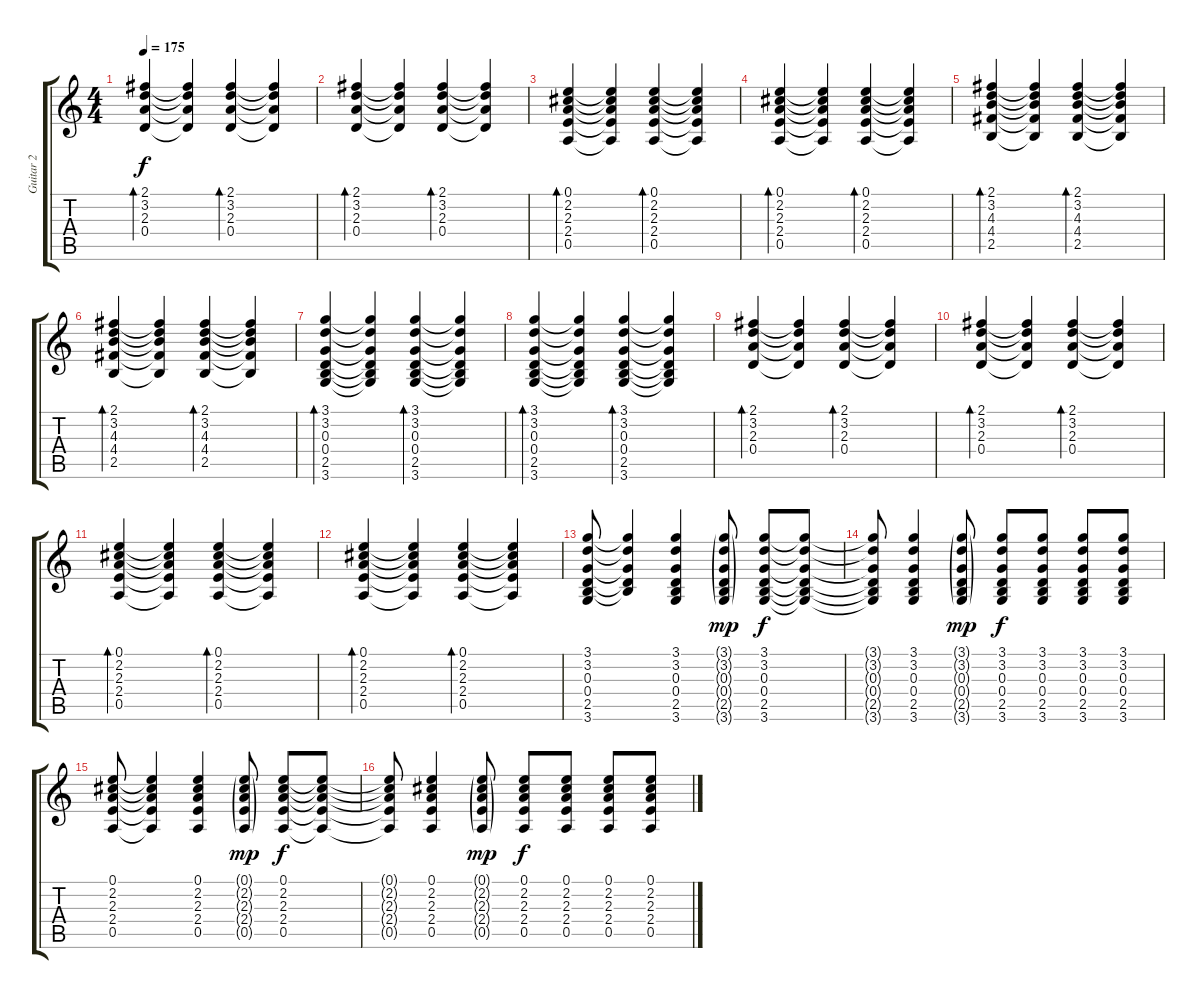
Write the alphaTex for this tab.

\track ("Guitar 2" "Guitar 2") {instrument distortionguitar}
\staff {score tabs}
\tuning (E4 B3 G3 D3 A2 E2) {hide}
\ts (4 4)
\tempo 175
\clef g2
\ks c
(2.1 3.2 2.3 0.4).4{bd 60 dy f} (2.1{t} 3.2{t} 2.3{t} 0.4{t}).4 (2.1 3.2 2.3 0.4).4{bd 60} (2.1{t} 3.2{t} 2.3{t} 0.4{t}).4 |
(2.1 3.2 2.3 0.4).4{bd 60} (2.1{t} 3.2{t} 2.3{t} 0.4{t}).4 (2.1 3.2 2.3 0.4).4{bd 60} (2.1{t} 3.2{t} 2.3{t} 0.4{t}).4 |
(0.1 2.2 2.3 2.4 0.5).4{bd 60} (0.1{t} 2.2{t} 2.3{t} 2.4{t} 0.5{t}).4 (0.1 2.2 2.3 2.4 0.5).4{bd 60} (0.1{t} 2.2{t} 2.3{t} 2.4{t} 0.5{t}).4 |
(0.1 2.2 2.3 2.4 0.5).4{bd 60} (0.1{t} 2.2{t} 2.3{t} 2.4{t} 0.5{t}).4 (0.1 2.2 2.3 2.4 0.5).4{bd 60} (0.1{t} 2.2{t} 2.3{t} 2.4{t} 0.5{t}).4 |
(2.1 3.2 4.3 4.4 2.5).4{bd 60} (2.1{t} 3.2{t} 4.3{t} 4.4{t} 2.5{t}).4 (2.1 3.2 4.3 4.4 2.5).4{bd 60} (2.1{t} 3.2{t} 4.3{t} 4.4{t} 2.5{t}).4 |
(2.1 3.2 4.3 4.4 2.5).4{bd 60} (2.1{t} 3.2{t} 4.3{t} 4.4{t} 2.5{t}).4 (2.1 3.2 4.3 4.4 2.5).4{bd 60} (2.1{t} 3.2{t} 4.3{t} 4.4{t} 2.5{t}).4 |
(3.1 3.2 0.3 0.4 2.5 3.6).4{bd 60} (3.1{t} 3.2{t} 0.3{t} 0.4{t} 2.5{t} 3.6{t}).4 (3.1 3.2 0.3 0.4 2.5 3.6).4{bd 60} (3.1{t} 3.2{t} 0.3{t} 0.4{t} 2.5{t} 3.6{t}).4 |
(3.1 3.2 0.3 0.4 2.5 3.6).4{bd 60} (3.1{t} 3.2{t} 0.3{t} 0.4{t} 2.5{t} 3.6{t}).4 (3.1 3.2 0.3 0.4 2.5 3.6).4{bd 60} (3.1{t} 3.2{t} 0.3{t} 0.4{t} 2.5{t} 3.6{t}).4 |
(2.1 3.2 2.3 0.4).4{bd 60} (2.1{t} 3.2{t} 2.3{t} 0.4{t}).4 (2.1 3.2 2.3 0.4).4{bd 60} (2.1{t} 3.2{t} 2.3{t} 0.4{t}).4 |
(2.1 3.2 2.3 0.4).4{bd 60} (2.1{t} 3.2{t} 2.3{t} 0.4{t}).4 (2.1 3.2 2.3 0.4).4{bd 60} (2.1{t} 3.2{t} 2.3{t} 0.4{t}).4 |
(0.1 2.2 2.3 2.4 0.5).4{bd 60} (0.1{t} 2.2{t} 2.3{t} 2.4{t} 0.5{t}).4 (0.1 2.2 2.3 2.4 0.5).4{bd 60} (0.1{t} 2.2{t} 2.3{t} 2.4{t} 0.5{t}).4 |
(0.1 2.2 2.3 2.4 0.5).4{bd 60} (0.1{t} 2.2{t} 2.3{t} 2.4{t} 0.5{t}).4 (0.1 2.2 2.3 2.4 0.5).4{bd 60} (0.1{t} 2.2{t} 2.3{t} 2.4{t} 0.5{t}).4 |
(3.1 3.2 0.3 0.4 2.5 3.6).8 (3.1{t} 3.2{t} 0.3{t} 0.4{t} 2.5{t}).4 (3.1 3.2 0.3 0.4 2.5 3.6).4 (3.1{g} 3.2{g} 0.3{g} 0.4{g} 2.5{g} 3.6{g}).8{dy mp} (3.1 3.2 0.3 0.4 2.5 3.6).8{dy f} (3.1{t} 3.2{t} 0.3{t} 0.4{t} 2.5{t} 3.6{t}).8 |
(3.1{t} 3.2{t} 0.3{t} 0.4{t} 2.5{t} 3.6{t}).8 (3.1 3.2 0.3 0.4 2.5 3.6).4 (3.1{g} 3.2{g} 0.3{g} 0.4{g} 2.5{g} 3.6{g}).8{dy mp} (3.1 3.2 0.3 0.4 2.5 3.6).8{dy f} (3.1 3.2 0.3 0.4 2.5 3.6).8 (3.1 3.2 0.3 0.4 2.5 3.6).8 (3.1 3.2 0.3 0.4 2.5 3.6).8 |
(0.1 2.2 2.3 2.4 0.5).8 (0.1{t} 2.2{t} 2.3{t} 2.4{t} 0.5{t}).4 (0.1 2.2 2.3 2.4 0.5).4 (0.1{g} 2.2{g} 2.3{g} 2.4{g} 0.5{g}).8{dy mp} (0.1 2.2 2.3 2.4 0.5).8{dy f} (0.1{t} 2.2{t} 2.3{t} 2.4{t} 0.5{t}).8 |
(0.1{t} 2.2{t} 2.3{t} 2.4{t} 0.5{t}).8 (0.1 2.2 2.3 2.4 0.5).4 (0.1{g} 2.2{g} 2.3{g} 2.4{g} 0.5{g}).8{dy mp} (0.1 2.2 2.3 2.4 0.5).8{dy f} (0.1 2.2 2.3 2.4 0.5).8 (0.1 2.2 2.3 2.4 0.5).8 (0.1 2.2 2.3 2.4 0.5).8
